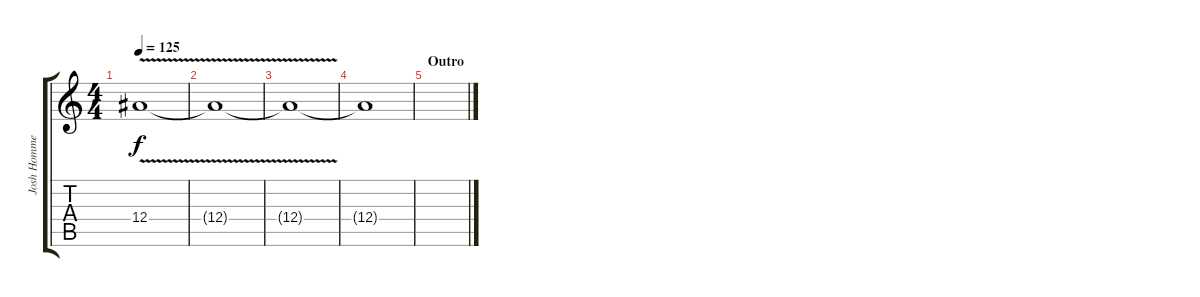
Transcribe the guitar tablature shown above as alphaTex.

\track ("Josh Homme (guitar solo)" "Josh Homme") {instrument distortionguitar}
\staff {score tabs}
\tuning (C4 G3 Eb3 Bb2 F2 C2) {hide}
\ts (4 4)
\tempo 125
\clef g2
\ks c
12.4{v t}.1{dy f} |
12.4{v t}.1 |
12.4{t}.1 |
12.4{t}.1 |
\section ("" "Outro")
